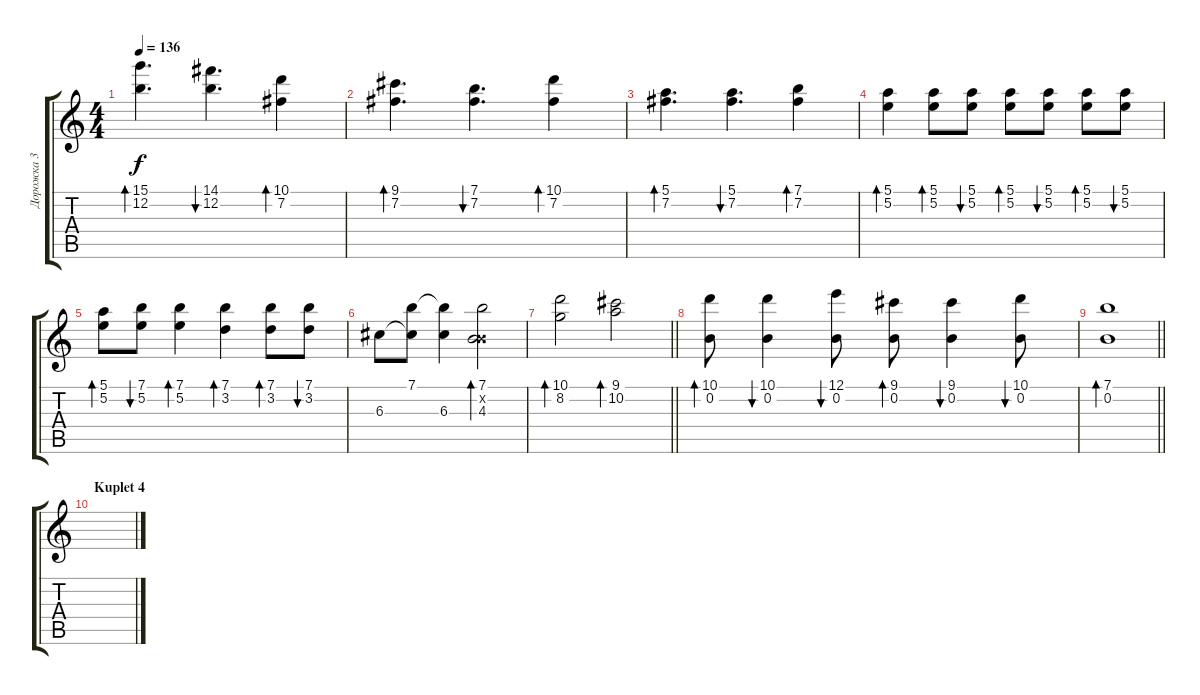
\track ("Дорожка 3" "Дорожка 3") {instrument acousticguitarsteel}
\staff {score tabs}
\tuning (E4 B3 G3 D3 A2 E2) {hide}
\ts (4 4)
\tempo 136
\clef g2
\ks c
(15.1 12.2).4{d bd 60 dy f} (14.1 12.2).4{d bu 60} (10.1 7.2).4{bd 60} |
(9.1 7.2).4{d bd 60} (7.1 7.2).4{d bu 60} (10.1 7.2).4{bd 60} |
(5.1 7.2).4{d bd 60} (5.1 7.2).4{d bu 60} (7.1 7.2).4{bd 60} |
(5.1 5.2).4{bd 60} (5.1 5.2).8{bd 60} (5.1 5.2).8{bu 60} (5.1 5.2).8{bd 60} (5.1 5.2).8{bu 60} (5.1 5.2).8{bd 60} (5.1 5.2).8{bu 60} |
(5.1 5.2).8{bd 60} (7.1 5.2).8{bu 60} (7.1 5.2).4{bd 60} (7.1 3.2).4{bd 60} (7.1 3.2).8{bd 60} (7.1 3.2).8{bu 60} |
6.3.8 (7.1 6.3{t}).8 (7.1{t} 6.3).4 (7.1 0.2{x} 4.3).2{bd 60} |
\barLineRight lightlight
(10.1 8.2).2{bd 60} (9.1 10.2).2{bd 60} |
(10.1 0.2).8{bd 60} (10.1 0.2).4{bu 60} (12.1 0.2).8{bu 60} (9.1 0.2).8{bd 60} (9.1 0.2).4{bu 60} (10.1 0.2).8{bu 60} |
\barLineRight lightlight
(7.1 0.2).1{bd 60} |
\section ("" "Kuplet 4")
